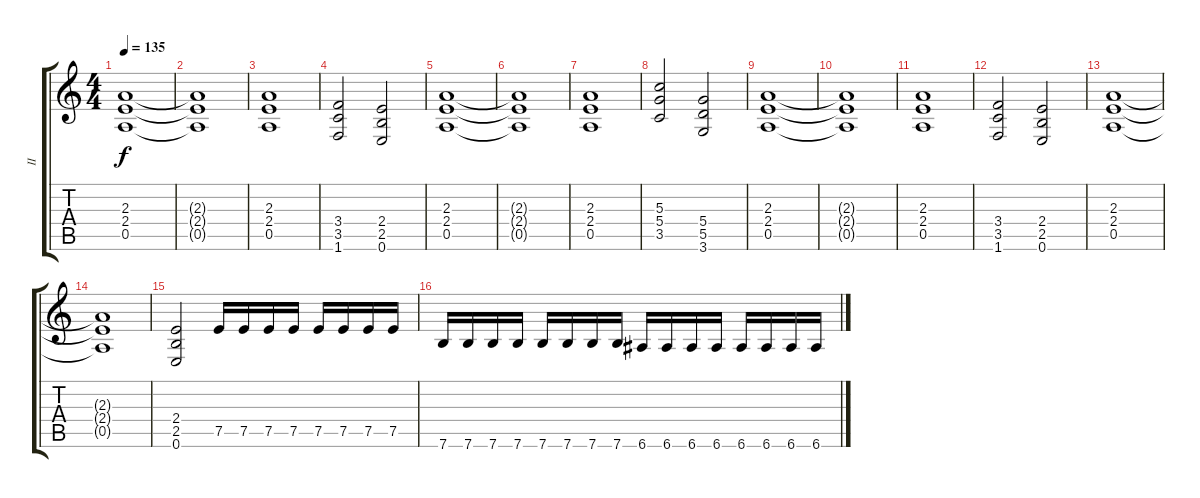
\track ("II" "II") {instrument distortionguitar}
\staff {score tabs}
\tuning (E4 B3 G3 D3 A2 E2) {hide}
\ts (4 4)
\tempo 135
\clef g2
\ks c
(2.3 2.4 0.5).1{dy f} |
(2.3{t} 2.4{t} 0.5{t}).1 |
(2.3 2.4 0.5).1 |
(3.4 3.5 1.6).2 (2.4 2.5 0.6).2 |
(2.3 2.4 0.5).1 |
(2.3{t} 2.4{t} 0.5{t}).1 |
(2.3 2.4 0.5).1 |
(5.3 5.4 3.5).2 (5.4 5.5 3.6).2 |
(2.3 2.4 0.5).1 |
(2.3{t} 2.4{t} 0.5{t}).1 |
(2.3 2.4 0.5).1 |
(3.4 3.5 1.6).2 (2.4 2.5 0.6).2 |
(2.3 2.4 0.5).1 |
(2.3{t} 2.4{t} 0.5{t}).1 |
(2.4 2.5 0.6).2 7.5.16 7.5.16 7.5.16 7.5.16 7.5.16 7.5.16 7.5.16 7.5.16 |
7.6.16 7.6.16 7.6.16 7.6.16 7.6.16 7.6.16 7.6.16 7.6.16 6.6.16 6.6.16 6.6.16 6.6.16 6.6.16 6.6.16 6.6.16 6.6.16
